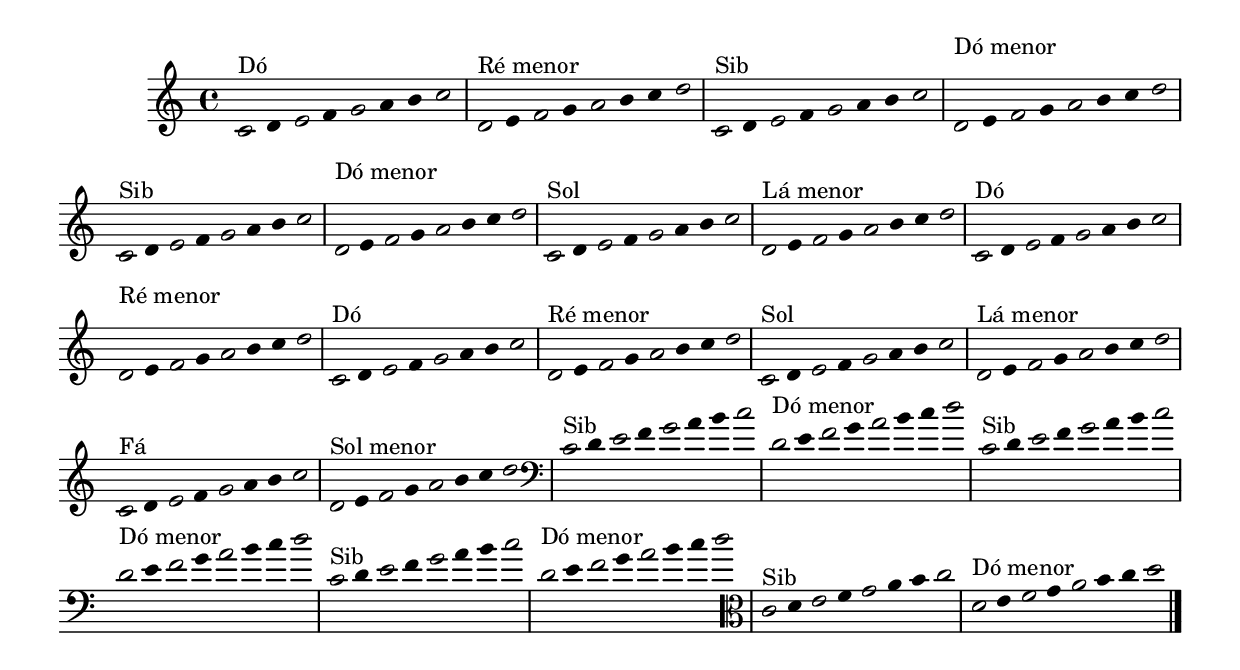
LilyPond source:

\version "2.14.2"

%\header { texidoc="1 - Improvisando e Imitando com o Fa - Instrumentos em si bemol"}

\relative c' {

  \override Staff.TimeSignature #'style = #'()
  \time 4/4 
  \override Score.BarNumber #'transparent = ##t
                                %\override Score.RehearsalMark #'font-family = #'roman
  \override Score.RehearsalMark #'font-size = #-2
  \override Stem #'transparent = ##t
  \override Beam #'transparent = ##t

                                % CLARINETE

  \tag #'cl {


    \once \override Voice.NoteHead #'stencil = #ly:text-interface::print
    \once \override Voice.NoteHead #'text = #(make-musicglyph-markup "noteheads.s1")

    c8^\markup{Dó}
    d

    \once \override Voice.NoteHead #'stencil = #ly:text-interface::print
    \once \override Voice.NoteHead #'text = #(make-musicglyph-markup "noteheads.s1")

    e
    f

    \once \override Voice.NoteHead #'stencil = #ly:text-interface::print
    \once \override Voice.NoteHead #'text = #(make-musicglyph-markup "noteheads.s1")

    g
    a
    b

    \once \override Voice.NoteHead #'stencil = #ly:text-interface::print
    \once \override Voice.NoteHead #'text = #(make-musicglyph-markup "noteheads.s1")

    c



    \once \override Voice.NoteHead #'stencil = #ly:text-interface::print
    \once \override Voice.NoteHead #'text = #(make-musicglyph-markup "noteheads.s1")

    d,^\markup{Ré menor}
    e

    \once \override Voice.NoteHead #'stencil = #ly:text-interface::print
    \once \override Voice.NoteHead #'text = #(make-musicglyph-markup "noteheads.s1")

    f
    g

    \once \override Voice.NoteHead #'stencil = #ly:text-interface::print
    \once \override Voice.NoteHead #'text = #(make-musicglyph-markup "noteheads.s1")

    a
    b
    c

    \once \override Voice.NoteHead #'stencil = #ly:text-interface::print
    \once \override Voice.NoteHead #'text = #(make-musicglyph-markup "noteheads.s1")

    d


  }

                                % FLAUTA

  \tag #'fl {

    
    \once \override Voice.NoteHead #'stencil = #ly:text-interface::print
    \once \override Voice.NoteHead #'text = #(make-musicglyph-markup "noteheads.s1")

    c,8^\markup{Sib}
    d

    \once \override Voice.NoteHead #'stencil = #ly:text-interface::print
    \once \override Voice.NoteHead #'text = #(make-musicglyph-markup "noteheads.s1")

    e
    f

    \once \override Voice.NoteHead #'stencil = #ly:text-interface::print
    \once \override Voice.NoteHead #'text = #(make-musicglyph-markup "noteheads.s1")

    g
    a
    b

    \once \override Voice.NoteHead #'stencil = #ly:text-interface::print
    \once \override Voice.NoteHead #'text = #(make-musicglyph-markup "noteheads.s1")

    c



    \once \override Voice.NoteHead #'stencil = #ly:text-interface::print
    \once \override Voice.NoteHead #'text = #(make-musicglyph-markup "noteheads.s1")

    \once \override TextScript #'padding = #2.3
    d,^\markup{Dó menor}
    e

    \once \override Voice.NoteHead #'stencil = #ly:text-interface::print
    \once \override Voice.NoteHead #'text = #(make-musicglyph-markup "noteheads.s1")

    f
    g

    \once \override Voice.NoteHead #'stencil = #ly:text-interface::print
    \once \override Voice.NoteHead #'text = #(make-musicglyph-markup "noteheads.s1")

    a
    b
    c

    \once \override Voice.NoteHead #'stencil = #ly:text-interface::print
    \once \override Voice.NoteHead #'text = #(make-musicglyph-markup "noteheads.s1")

    d

  }


                                % OBOÉ

  \tag #'ob {

    
    \once \override Voice.NoteHead #'stencil = #ly:text-interface::print
    \once \override Voice.NoteHead #'text = #(make-musicglyph-markup "noteheads.s1")

    c,8^\markup{Sib}
    d

    \once \override Voice.NoteHead #'stencil = #ly:text-interface::print
    \once \override Voice.NoteHead #'text = #(make-musicglyph-markup "noteheads.s1")

    e
    f

    \once \override Voice.NoteHead #'stencil = #ly:text-interface::print
    \once \override Voice.NoteHead #'text = #(make-musicglyph-markup "noteheads.s1")

    g
    a
    b

    \once \override Voice.NoteHead #'stencil = #ly:text-interface::print
    \once \override Voice.NoteHead #'text = #(make-musicglyph-markup "noteheads.s1")

    c



    \once \override Voice.NoteHead #'stencil = #ly:text-interface::print
    \once \override Voice.NoteHead #'text = #(make-musicglyph-markup "noteheads.s1")

    \once \override TextScript #'padding = #2.3
    d,^\markup{Dó menor}
    e

    \once \override Voice.NoteHead #'stencil = #ly:text-interface::print
    \once \override Voice.NoteHead #'text = #(make-musicglyph-markup "noteheads.s1")

    f
    g

    \once \override Voice.NoteHead #'stencil = #ly:text-interface::print
    \once \override Voice.NoteHead #'text = #(make-musicglyph-markup "noteheads.s1")

    a
    b
    c

    \once \override Voice.NoteHead #'stencil = #ly:text-interface::print
    \once \override Voice.NoteHead #'text = #(make-musicglyph-markup "noteheads.s1")

    d

  }


                                % SAX ALTO

  \tag #'saxa {

    
    \once \override Voice.NoteHead #'stencil = #ly:text-interface::print
    \once \override Voice.NoteHead #'text = #(make-musicglyph-markup "noteheads.s1")

    c,8^\markup{Sol}
    d

    \once \override Voice.NoteHead #'stencil = #ly:text-interface::print
    \once \override Voice.NoteHead #'text = #(make-musicglyph-markup "noteheads.s1")

    e
    f

    \once \override Voice.NoteHead #'stencil = #ly:text-interface::print
    \once \override Voice.NoteHead #'text = #(make-musicglyph-markup "noteheads.s1")

    g
    a
    b

    \once \override Voice.NoteHead #'stencil = #ly:text-interface::print
    \once \override Voice.NoteHead #'text = #(make-musicglyph-markup "noteheads.s1")

    c



    \once \override Voice.NoteHead #'stencil = #ly:text-interface::print
    \once \override Voice.NoteHead #'text = #(make-musicglyph-markup "noteheads.s1")

    d,^\markup{Lá menor}
    e

    \once \override Voice.NoteHead #'stencil = #ly:text-interface::print
    \once \override Voice.NoteHead #'text = #(make-musicglyph-markup "noteheads.s1")

    f
    g

    \once \override Voice.NoteHead #'stencil = #ly:text-interface::print
    \once \override Voice.NoteHead #'text = #(make-musicglyph-markup "noteheads.s1")

    a
    b
    c

    \once \override Voice.NoteHead #'stencil = #ly:text-interface::print
    \once \override Voice.NoteHead #'text = #(make-musicglyph-markup "noteheads.s1")

    d

  }


                                % SAX TENOR

  \tag #'saxt {

    
    \once \override Voice.NoteHead #'stencil = #ly:text-interface::print
    \once \override Voice.NoteHead #'text = #(make-musicglyph-markup "noteheads.s1")

    c,8^\markup{Dó}
    d

    \once \override Voice.NoteHead #'stencil = #ly:text-interface::print
    \once \override Voice.NoteHead #'text = #(make-musicglyph-markup "noteheads.s1")

    e
    f

    \once \override Voice.NoteHead #'stencil = #ly:text-interface::print
    \once \override Voice.NoteHead #'text = #(make-musicglyph-markup "noteheads.s1")

    g
    a
    b

    \once \override Voice.NoteHead #'stencil = #ly:text-interface::print
    \once \override Voice.NoteHead #'text = #(make-musicglyph-markup "noteheads.s1")

    c



    \once \override Voice.NoteHead #'stencil = #ly:text-interface::print
    \once \override Voice.NoteHead #'text = #(make-musicglyph-markup "noteheads.s1")

    \once \override TextScript #'padding = #2.3
    d,^\markup{Ré menor}
    e

    \once \override Voice.NoteHead #'stencil = #ly:text-interface::print
    \once \override Voice.NoteHead #'text = #(make-musicglyph-markup "noteheads.s1")

    f
    g

    \once \override Voice.NoteHead #'stencil = #ly:text-interface::print
    \once \override Voice.NoteHead #'text = #(make-musicglyph-markup "noteheads.s1")

    a
    b
    c

    \once \override Voice.NoteHead #'stencil = #ly:text-interface::print
    \once \override Voice.NoteHead #'text = #(make-musicglyph-markup "noteheads.s1")

    d

  }


                                % TROMPETE

  \tag #'tpt {

    
    \once \override Voice.NoteHead #'stencil = #ly:text-interface::print
    \once \override Voice.NoteHead #'text = #(make-musicglyph-markup "noteheads.s1")

    c,8^\markup{Dó}
    d

    \once \override Voice.NoteHead #'stencil = #ly:text-interface::print
    \once \override Voice.NoteHead #'text = #(make-musicglyph-markup "noteheads.s1")

    e
    f

    \once \override Voice.NoteHead #'stencil = #ly:text-interface::print
    \once \override Voice.NoteHead #'text = #(make-musicglyph-markup "noteheads.s1")

    g
    a
    b

    \once \override Voice.NoteHead #'stencil = #ly:text-interface::print
    \once \override Voice.NoteHead #'text = #(make-musicglyph-markup "noteheads.s1")

    c



    \once \override Voice.NoteHead #'stencil = #ly:text-interface::print
    \once \override Voice.NoteHead #'text = #(make-musicglyph-markup "noteheads.s1")

    d,^\markup{Ré menor}
    e

    \once \override Voice.NoteHead #'stencil = #ly:text-interface::print
    \once \override Voice.NoteHead #'text = #(make-musicglyph-markup "noteheads.s1")

    f
    g

    \once \override Voice.NoteHead #'stencil = #ly:text-interface::print
    \once \override Voice.NoteHead #'text = #(make-musicglyph-markup "noteheads.s1")

    a
    b
    c

    \once \override Voice.NoteHead #'stencil = #ly:text-interface::print
    \once \override Voice.NoteHead #'text = #(make-musicglyph-markup "noteheads.s1")

    d

  }


                                % SAX GENES

  \tag #'saxg {

    
    \once \override Voice.NoteHead #'stencil = #ly:text-interface::print
    \once \override Voice.NoteHead #'text = #(make-musicglyph-markup "noteheads.s1")

    c,8^\markup{Sol}
    d

    \once \override Voice.NoteHead #'stencil = #ly:text-interface::print
    \once \override Voice.NoteHead #'text = #(make-musicglyph-markup "noteheads.s1")

    e
    f

    \once \override Voice.NoteHead #'stencil = #ly:text-interface::print
    \once \override Voice.NoteHead #'text = #(make-musicglyph-markup "noteheads.s1")

    g
    a
    b

    \once \override Voice.NoteHead #'stencil = #ly:text-interface::print
    \once \override Voice.NoteHead #'text = #(make-musicglyph-markup "noteheads.s1")

    c



    \once \override Voice.NoteHead #'stencil = #ly:text-interface::print
    \once \override Voice.NoteHead #'text = #(make-musicglyph-markup "noteheads.s1")

    d,^\markup{Lá menor}
    e

    \once \override Voice.NoteHead #'stencil = #ly:text-interface::print
    \once \override Voice.NoteHead #'text = #(make-musicglyph-markup "noteheads.s1")

    f
    g

    \once \override Voice.NoteHead #'stencil = #ly:text-interface::print
    \once \override Voice.NoteHead #'text = #(make-musicglyph-markup "noteheads.s1")

    a
    b
    c

    \once \override Voice.NoteHead #'stencil = #ly:text-interface::print
    \once \override Voice.NoteHead #'text = #(make-musicglyph-markup "noteheads.s1")

    d


  }


                                % TROMPA

  \tag #'tpa {

    
    \once \override Voice.NoteHead #'stencil = #ly:text-interface::print
    \once \override Voice.NoteHead #'text = #(make-musicglyph-markup "noteheads.s1")

    c,8^\markup{Fá}
    d

    \once \override Voice.NoteHead #'stencil = #ly:text-interface::print
    \once \override Voice.NoteHead #'text = #(make-musicglyph-markup "noteheads.s1")

    e
    f

    \once \override Voice.NoteHead #'stencil = #ly:text-interface::print
    \once \override Voice.NoteHead #'text = #(make-musicglyph-markup "noteheads.s1")

    g
    a
    b

    \once \override Voice.NoteHead #'stencil = #ly:text-interface::print
    \once \override Voice.NoteHead #'text = #(make-musicglyph-markup "noteheads.s1")

    c



    \once \override Voice.NoteHead #'stencil = #ly:text-interface::print
    \once \override Voice.NoteHead #'text = #(make-musicglyph-markup "noteheads.s1")

    d,^\markup{Sol menor}
    e

    \once \override Voice.NoteHead #'stencil = #ly:text-interface::print
    \once \override Voice.NoteHead #'text = #(make-musicglyph-markup "noteheads.s1")

    f
    g

    \once \override Voice.NoteHead #'stencil = #ly:text-interface::print
    \once \override Voice.NoteHead #'text = #(make-musicglyph-markup "noteheads.s1")

    a
    b
    c

    \once \override Voice.NoteHead #'stencil = #ly:text-interface::print
    \once \override Voice.NoteHead #'text = #(make-musicglyph-markup "noteheads.s1")

    d

  }


                                % TROMBONE

  \tag #'tbn {

    \clef bass

    \once \override Voice.NoteHead #'stencil = #ly:text-interface::print
    \once \override Voice.NoteHead #'text = #(make-musicglyph-markup "noteheads.s1")

    c,8^\markup{Sib}
    d

    \once \override Voice.NoteHead #'stencil = #ly:text-interface::print
    \once \override Voice.NoteHead #'text = #(make-musicglyph-markup "noteheads.s1")

    e
    f

    \once \override Voice.NoteHead #'stencil = #ly:text-interface::print
    \once \override Voice.NoteHead #'text = #(make-musicglyph-markup "noteheads.s1")

    g
    a
    b

    \once \override Voice.NoteHead #'stencil = #ly:text-interface::print
    \once \override Voice.NoteHead #'text = #(make-musicglyph-markup "noteheads.s1")

    c



    \once \override Voice.NoteHead #'stencil = #ly:text-interface::print
    \once \override Voice.NoteHead #'text = #(make-musicglyph-markup "noteheads.s1")

    d,^\markup{Dó menor}
    e

    \once \override Voice.NoteHead #'stencil = #ly:text-interface::print
    \once \override Voice.NoteHead #'text = #(make-musicglyph-markup "noteheads.s1")

    f
    g

    \once \override Voice.NoteHead #'stencil = #ly:text-interface::print
    \once \override Voice.NoteHead #'text = #(make-musicglyph-markup "noteheads.s1")

    a
    b
    c

    \once \override Voice.NoteHead #'stencil = #ly:text-interface::print
    \once \override Voice.NoteHead #'text = #(make-musicglyph-markup "noteheads.s1")

    d

  }

                                % TUBA MIB

  \tag #'tbamib {

    \clef bass
    
    \once \override Voice.NoteHead #'stencil = #ly:text-interface::print
    \once \override Voice.NoteHead #'text = #(make-musicglyph-markup "noteheads.s1")

    c,8^\markup{Sib}
    d

    \once \override Voice.NoteHead #'stencil = #ly:text-interface::print
    \once \override Voice.NoteHead #'text = #(make-musicglyph-markup "noteheads.s1")

    e
    f

    \once \override Voice.NoteHead #'stencil = #ly:text-interface::print
    \once \override Voice.NoteHead #'text = #(make-musicglyph-markup "noteheads.s1")

    g
    a
    b

    \once \override Voice.NoteHead #'stencil = #ly:text-interface::print
    \once \override Voice.NoteHead #'text = #(make-musicglyph-markup "noteheads.s1")

    c



    \once \override Voice.NoteHead #'stencil = #ly:text-interface::print
    \once \override Voice.NoteHead #'text = #(make-musicglyph-markup "noteheads.s1")

    d,^\markup{Dó menor}
    e

    \once \override Voice.NoteHead #'stencil = #ly:text-interface::print
    \once \override Voice.NoteHead #'text = #(make-musicglyph-markup "noteheads.s1")

    f
    g

    \once \override Voice.NoteHead #'stencil = #ly:text-interface::print
    \once \override Voice.NoteHead #'text = #(make-musicglyph-markup "noteheads.s1")

    a
    b
    c

    \once \override Voice.NoteHead #'stencil = #ly:text-interface::print
    \once \override Voice.NoteHead #'text = #(make-musicglyph-markup "noteheads.s1")

    d

  }


                                % TUBA SIB

  \tag #'tbasib {

    \clef bass
    
    \once \override Voice.NoteHead #'stencil = #ly:text-interface::print
    \once \override Voice.NoteHead #'text = #(make-musicglyph-markup "noteheads.s1")

    c,8^\markup{Sib}
    d

    \once \override Voice.NoteHead #'stencil = #ly:text-interface::print
    \once \override Voice.NoteHead #'text = #(make-musicglyph-markup "noteheads.s1")

    e
    f

    \once \override Voice.NoteHead #'stencil = #ly:text-interface::print
    \once \override Voice.NoteHead #'text = #(make-musicglyph-markup "noteheads.s1")

    g
    a
    b

    \once \override Voice.NoteHead #'stencil = #ly:text-interface::print
    \once \override Voice.NoteHead #'text = #(make-musicglyph-markup "noteheads.s1")

    c



    \once \override Voice.NoteHead #'stencil = #ly:text-interface::print
    \once \override Voice.NoteHead #'text = #(make-musicglyph-markup "noteheads.s1")

    d,^\markup{Dó menor}
    e

    \once \override Voice.NoteHead #'stencil = #ly:text-interface::print
    \once \override Voice.NoteHead #'text = #(make-musicglyph-markup "noteheads.s1")

    f
    g

    \once \override Voice.NoteHead #'stencil = #ly:text-interface::print
    \once \override Voice.NoteHead #'text = #(make-musicglyph-markup "noteheads.s1")

    a
    b
    c

    \once \override Voice.NoteHead #'stencil = #ly:text-interface::print
    \once \override Voice.NoteHead #'text = #(make-musicglyph-markup "noteheads.s1")

    d

  }


                                % VIOLA

  \tag #'vla {
    \clef alto
    
    \once \override Voice.NoteHead #'stencil = #ly:text-interface::print
    \once \override Voice.NoteHead #'text = #(make-musicglyph-markup "noteheads.s1")

    c,8^\markup{Sib}
    d

    \once \override Voice.NoteHead #'stencil = #ly:text-interface::print
    \once \override Voice.NoteHead #'text = #(make-musicglyph-markup "noteheads.s1")

    e
    f

    \once \override Voice.NoteHead #'stencil = #ly:text-interface::print
    \once \override Voice.NoteHead #'text = #(make-musicglyph-markup "noteheads.s1")

    g
    a
    b

    \once \override Voice.NoteHead #'stencil = #ly:text-interface::print
    \once \override Voice.NoteHead #'text = #(make-musicglyph-markup "noteheads.s1")

    c



    \once \override Voice.NoteHead #'stencil = #ly:text-interface::print
    \once \override Voice.NoteHead #'text = #(make-musicglyph-markup "noteheads.s1")

    d,^\markup{Dó menor}
    e

    \once \override Voice.NoteHead #'stencil = #ly:text-interface::print
    \once \override Voice.NoteHead #'text = #(make-musicglyph-markup "noteheads.s1")

    f
    g

    \once \override Voice.NoteHead #'stencil = #ly:text-interface::print
    \once \override Voice.NoteHead #'text = #(make-musicglyph-markup "noteheads.s1")

    a
    b
    c

    \once \override Voice.NoteHead #'stencil = #ly:text-interface::print
    \once \override Voice.NoteHead #'text = #(make-musicglyph-markup "noteheads.s1")

    d

  }

                                % FINAL DO DOCUMENTO

  \bar "|."
}
